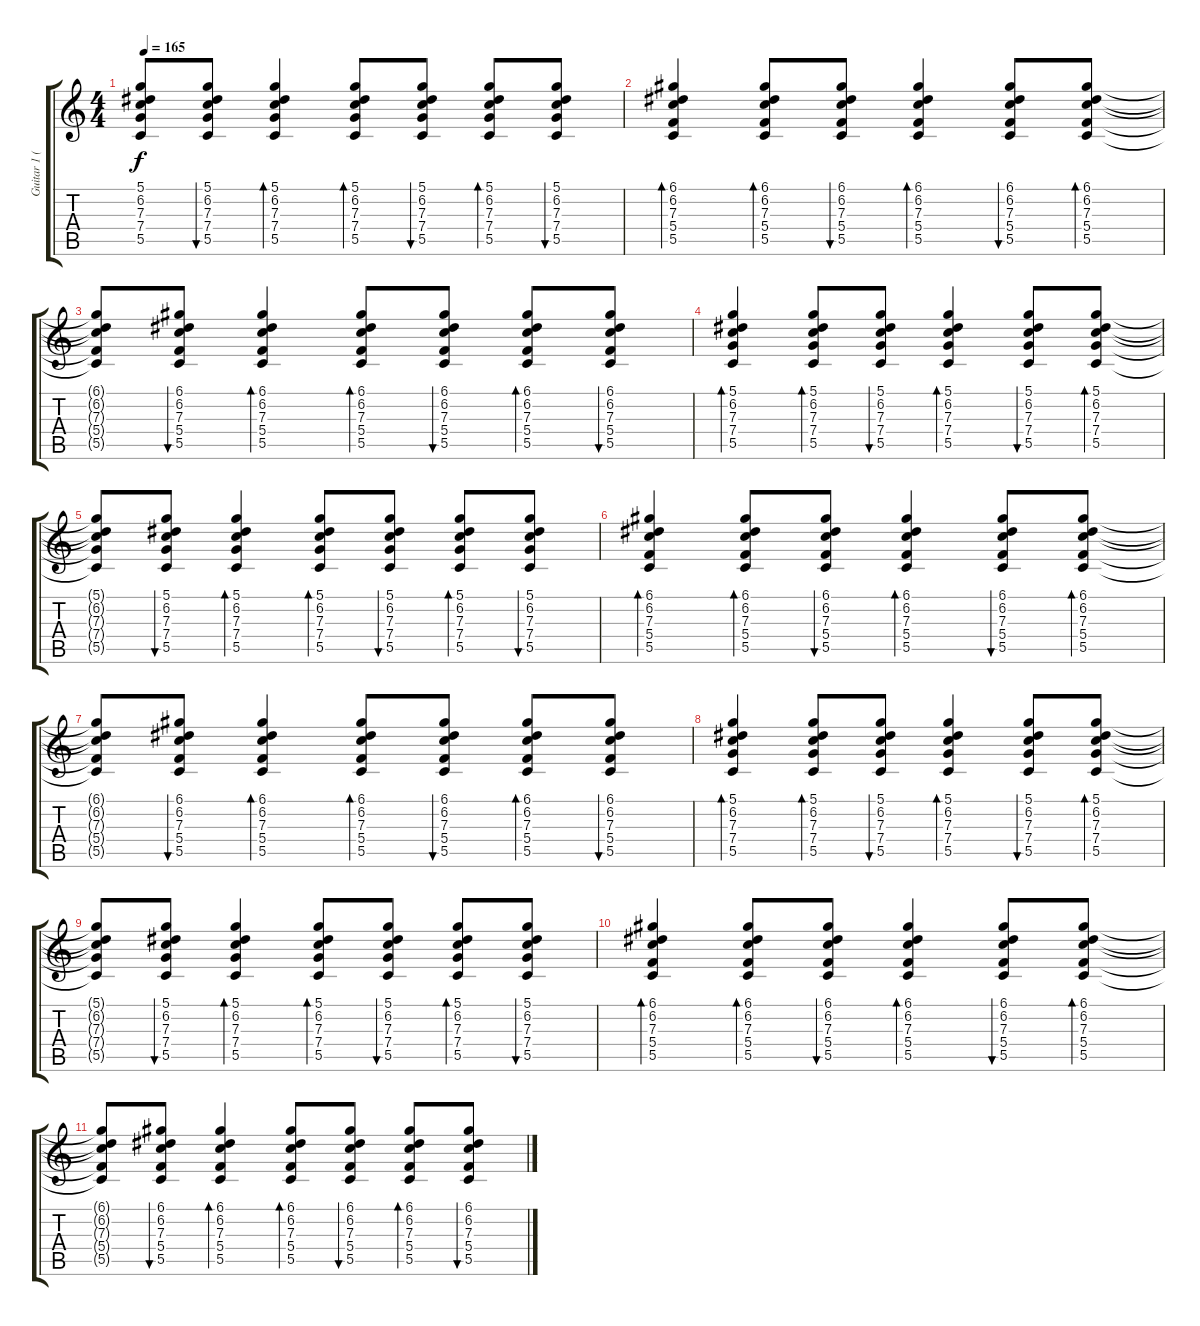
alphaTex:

\track ("Guitar 1 (clean)" "Guitar 1 (") {instrument electricguitarclean}
\staff {score tabs}
\tuning (D4 A3 F3 C3 G2 C2) {hide}
\ts (4 4)
\tempo 165
\clef g2
\ks c
(5.1{t} 6.2{t} 7.3{t} 7.4{t} 5.5{t}).8{dy f} (5.1 6.2 7.3 7.4 5.5).8{bu 60} (5.1 6.2 7.3 7.4 5.5).4{bd 60} (5.1 6.2 7.3 7.4 5.5).8{bd 60} (5.1 6.2 7.3 7.4 5.5).8{bu 60} (5.1 6.2 7.3 7.4 5.5).8{bd 60} (5.1 6.2 7.3 7.4 5.5).8{bu 60} |
(6.1 6.2 7.3 5.4 5.5).4{bd 60} (6.1 6.2 7.3 5.4 5.5).8{bd 60} (6.1 6.2 7.3 5.4 5.5).8{bu 60} (6.1 6.2 7.3 5.4 5.5).4{bd 60} (6.1 6.2 7.3 5.4 5.5).8{bu 60} (6.1 6.2 7.3 5.4 5.5).8{bd 60} |
(6.1{t} 6.2{t} 7.3{t} 5.4{t} 5.5{t}).8 (6.1 6.2 7.3 5.4 5.5).8{bu 60} (6.1 6.2 7.3 5.4 5.5).4{bd 60} (6.1 6.2 7.3 5.4 5.5).8{bd 60} (6.1 6.2 7.3 5.4 5.5).8{bu 60} (6.1 6.2 7.3 5.4 5.5).8{bd 60} (6.1 6.2 7.3 5.4 5.5).8{bu 60} |
(5.1 6.2 7.3 7.4 5.5).4{bd 60} (5.1 6.2 7.3 7.4 5.5).8{bd 60} (5.1 6.2 7.3 7.4 5.5).8{bu 60} (5.1 6.2 7.3 7.4 5.5).4{bd 60} (5.1 6.2 7.3 7.4 5.5).8{bu 60} (5.1 6.2 7.3 7.4 5.5).8{bd 60} |
(5.1{t} 6.2{t} 7.3{t} 7.4{t} 5.5{t}).8 (5.1 6.2 7.3 7.4 5.5).8{bu 60} (5.1 6.2 7.3 7.4 5.5).4{bd 60} (5.1 6.2 7.3 7.4 5.5).8{bd 60} (5.1 6.2 7.3 7.4 5.5).8{bu 60} (5.1 6.2 7.3 7.4 5.5).8{bd 60} (5.1 6.2 7.3 7.4 5.5).8{bu 60} |
(6.1 6.2 7.3 5.4 5.5).4{bd 60} (6.1 6.2 7.3 5.4 5.5).8{bd 60} (6.1 6.2 7.3 5.4 5.5).8{bu 60} (6.1 6.2 7.3 5.4 5.5).4{bd 60} (6.1 6.2 7.3 5.4 5.5).8{bu 60} (6.1 6.2 7.3 5.4 5.5).8{bd 60} |
(6.1{t} 6.2{t} 7.3{t} 5.4{t} 5.5{t}).8 (6.1 6.2 7.3 5.4 5.5).8{bu 60} (6.1 6.2 7.3 5.4 5.5).4{bd 60} (6.1 6.2 7.3 5.4 5.5).8{bd 60} (6.1 6.2 7.3 5.4 5.5).8{bu 60} (6.1 6.2 7.3 5.4 5.5).8{bd 60} (6.1 6.2 7.3 5.4 5.5).8{bu 60} |
(5.1 6.2 7.3 7.4 5.5).4{bd 60} (5.1 6.2 7.3 7.4 5.5).8{bd 60} (5.1 6.2 7.3 7.4 5.5).8{bu 60} (5.1 6.2 7.3 7.4 5.5).4{bd 60} (5.1 6.2 7.3 7.4 5.5).8{bu 60} (5.1 6.2 7.3 7.4 5.5).8{bd 60} |
(5.1{t} 6.2{t} 7.3{t} 7.4{t} 5.5{t}).8 (5.1 6.2 7.3 7.4 5.5).8{bu 60} (5.1 6.2 7.3 7.4 5.5).4{bd 60} (5.1 6.2 7.3 7.4 5.5).8{bd 60} (5.1 6.2 7.3 7.4 5.5).8{bu 60} (5.1 6.2 7.3 7.4 5.5).8{bd 60} (5.1 6.2 7.3 7.4 5.5).8{bu 60} |
(6.1 6.2 7.3 5.4 5.5).4{bd 60} (6.1 6.2 7.3 5.4 5.5).8{bd 60} (6.1 6.2 7.3 5.4 5.5).8{bu 60} (6.1 6.2 7.3 5.4 5.5).4{bd 60} (6.1 6.2 7.3 5.4 5.5).8{bu 60} (6.1 6.2 7.3 5.4 5.5).8{bd 60} |
(6.1{t} 6.2{t} 7.3{t} 5.4{t} 5.5{t}).8 (6.1 6.2 7.3 5.4 5.5).8{bu 60} (6.1 6.2 7.3 5.4 5.5).4{bd 60} (6.1 6.2 7.3 5.4 5.5).8{bd 60} (6.1 6.2 7.3 5.4 5.5).8{bu 60} (6.1 6.2 7.3 5.4 5.5).8{bd 60} (6.1 6.2 7.3 5.4 5.5).8{bu 60}
